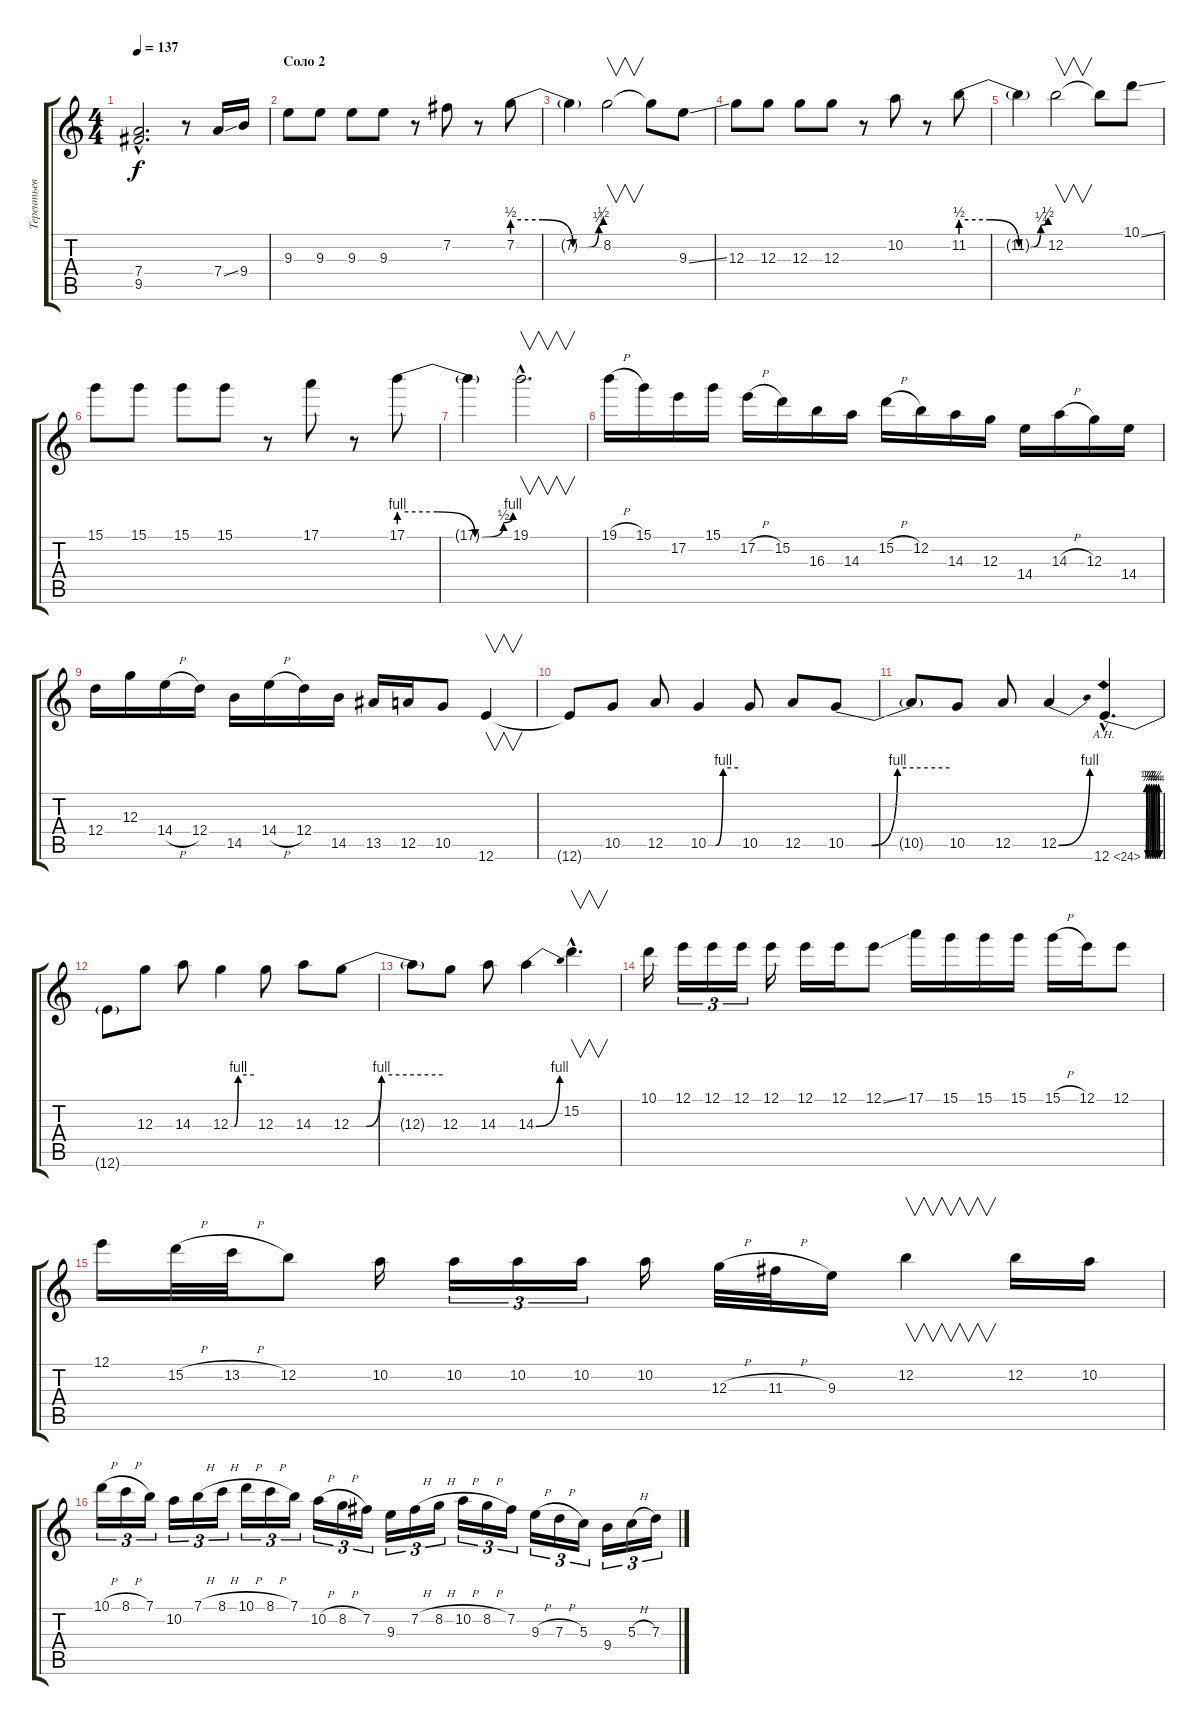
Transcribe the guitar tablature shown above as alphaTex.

\track ("Терентьев" "Терентьев") {instrument overdrivenguitar}
\staff {score tabs}
\tuning (E4 B3 G3 D3 A2 E2) {hide}
\ts (4 4)
\tempo 137
\clef g2
\ks c
(7.4{hac t} 9.5{hac t}).2{d dy f} r.8 7.4{ss}.16 9.4.16 |
\section ("" "Соло 2")
9.3.8{volume 14} 9.3.8 9.3.8 9.3.8 r.8 7.2.8 r.8 7.2{be (custom 0 2 20 2 40 0 50 0 57 1 60 2)}.8 |
7.2{t}.4 8.2.2{v} 8.2{t}.8 9.3{ss}.8 |
12.3.8 12.3.8 12.3.8 12.3.8 r.8 10.2.8 r.8 11.2{be (custom 0 2 20 2 40 0 48 0 55 1 60 2)}.8 |
11.2{t}.4 12.2.2{v} 12.2{t}.8 10.1{ss}.8 |
15.1.8 15.1.8 15.1.8 15.1.8 r.8 17.1.8 r.8 17.1{be (custom 0 4 20 4 40 0 44 0 55 2 60 4)}.8 |
17.1{t}.4 19.1{hac}.2{v d} |
19.1{h}.16 15.1.16 17.2.16 15.1.16 17.2{h}.16 15.2.16 16.3.16 14.3.16 15.2{h}.16 12.2.16 14.3.16 12.3.16 14.4.16 14.3{h}.16 12.3.16 14.4.16 |
12.4.16 12.3.16 14.4{h}.16 12.4.16 14.5.16 14.4{h}.16 12.4.16 14.5.16 13.5.16 12.5.16 10.5.8 12.6.4{v} |
12.6{t}.8 10.5.8 12.5.8 10.5{be (custom 0 0 15 0 30 4 60 4)}.4 10.5.8 12.5.8 10.5{be (custom 0 0 15 0 30 4 60 4)}.8 |
10.5{t}.8 10.5.8 12.5.8 12.5{be (bend 0 0 60 4)}.4 12.6{be (custom 0 0 5 1 10 0 15 1 20 0 25 1 30 0 35 1 40 0 45 1 50 0 55 1 60 0) ah 12 hac}.4{d} |
12.6{t}.8 12.3.8 14.3.8 12.3{be (custom 0 0 10 0 20 4 60 4)}.4 12.3.8 14.3.8 12.3{be (custom 0 0 10 0 20 4 60 4)}.8 |
12.3{t}.8 12.3.8 14.3.8 14.3{be (bend 0 0 60 4)}.4 15.2{hac}.4{v d} |
10.1.16 12.1.16{tu (3 2)} 12.1.16{tu (3 2)} 12.1.16{tu (3 2)} 12.1.16 12.1.16 12.1.16 12.1{ss}.8 17.1.16 15.1.16 15.1.16 15.1.16 15.1{h}.16 12.1.16 12.1.8 |
12.1.16 15.2{h}.32 13.2{h}.32 12.2.8 10.2.16 10.2.16{tu (3 2)} 10.2.16{tu (3 2)} 10.2.16{tu (3 2)} 10.2.16 12.3{h}.32 11.3{h}.32 9.3.16 12.2.4{v} 12.2.16 10.2.16 |
10.1{h}.16{tu (3 2)} 8.1{h}.16{tu (3 2)} 7.1.16{tu (3 2)} 10.2.16{tu (3 2)} 7.1{h}.16{tu (3 2)} 8.1{h}.16{tu (3 2)} 10.1{h}.16{tu (3 2)} 8.1{h}.16{tu (3 2)} 7.1.16{tu (3 2)} 10.2{h}.16{tu (3 2)} 8.2{h}.16{tu (3 2)} 7.2.16{tu (3 2)} 9.3.16{tu (3 2)} 7.2{h}.16{tu (3 2)} 8.2{h}.16{tu (3 2)} 10.2{h}.16{tu (3 2)} 8.2{h}.16{tu (3 2)} 7.2.16{tu (3 2)} 9.3{h}.16{tu (3 2)} 7.3{h}.16{tu (3 2)} 5.3.16{tu (3 2)} 9.4.16{tu (3 2)} 5.3{h}.16{tu (3 2)} 7.3{h}.16{tu (3 2)}
